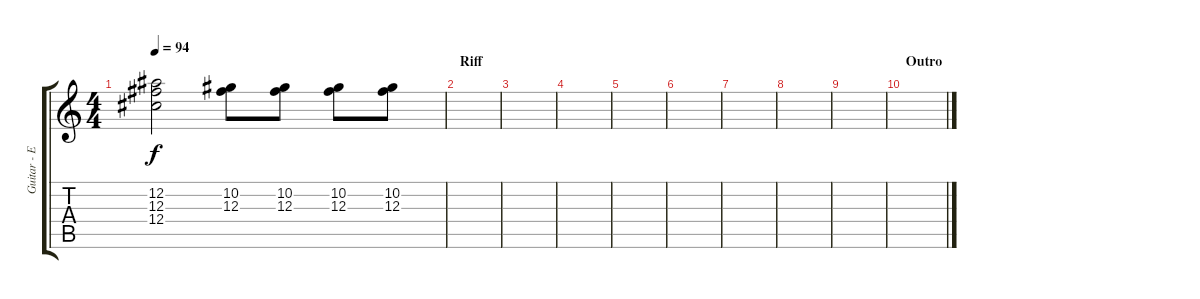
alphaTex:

\track ("Guitar - Eb" "Guitar - E") {instrument distortionguitar}
\staff {score tabs}
\tuning (Eb4 Bb3 Gb3 Db3 Ab2 Eb2) {hide}
\ts (4 4)
\tempo 94
\clef g2
\ks c
(12.2{t} 12.3{t} 12.4{t}).2{dy f} (10.2 12.3).8 (10.2 12.3).8 (10.2 12.3).8 (10.2 12.3).8 |
\section ("" "Riff")
|
|
|
|
|
|
|
|
\section ("" "Outro")
